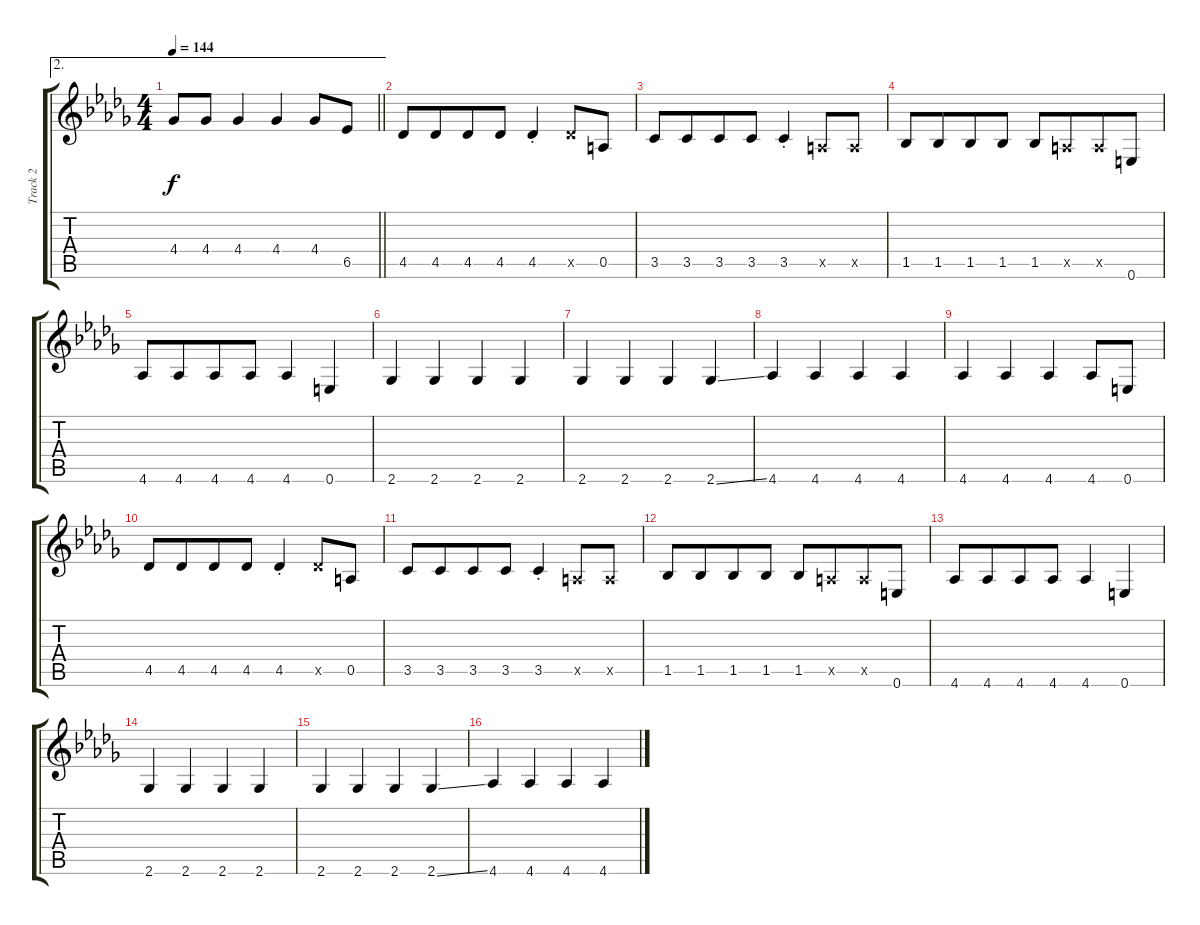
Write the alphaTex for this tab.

\track ("Track 2" "Track 2") {instrument electricbasspick}
\staff {score tabs}
\tuning (E4 B3 G3 D3 A2 E2) {hide}
\ae 2
\ts (4 4)
\tempo 144
\clef g2
\barLineRight lightlight
\ks db
4.4.8{dy f} 4.4.8 4.4.4 4.4.4 4.4.8 6.5.8 |
4.5.8 4.5.8{beam merge} 4.5.8 4.5.8 4.5{st}.4 4.5{x}.8 0.5.8 |
3.5.8 3.5.8{beam merge} 3.5.8 3.5.8 3.5{st}.4 0.5{x}.8 0.5{x}.8 |
1.5.8 1.5.8{beam merge} 1.5.8 1.5.8 1.5.8 0.5{x}.8{beam merge} 0.5{x}.8 0.6.8 |
4.6.8 4.6.8{beam merge} 4.6.8 4.6.8 4.6.4 0.6.4 |
2.6.4 2.6.4 2.6.4 2.6.4 |
2.6.4 2.6.4 2.6.4 2.6{ss}.4 |
4.6.4 4.6.4 4.6.4 4.6.4 |
4.6.4 4.6.4 4.6.4 4.6.8 0.6.8 |
4.5.8 4.5.8{beam merge} 4.5.8 4.5.8 4.5{st}.4 4.5{x}.8 0.5.8 |
3.5.8 3.5.8{beam merge} 3.5.8 3.5.8 3.5{st}.4 0.5{x}.8 0.5{x}.8 |
1.5.8 1.5.8{beam merge} 1.5.8 1.5.8 1.5.8 0.5{x}.8{beam merge} 0.5{x}.8 0.6.8 |
4.6.8 4.6.8{beam merge} 4.6.8 4.6.8 4.6.4 0.6.4 |
2.6.4 2.6.4 2.6.4 2.6.4 |
2.6.4 2.6.4 2.6.4 2.6{ss}.4 |
4.6.4 4.6.4 4.6.4 4.6.4
